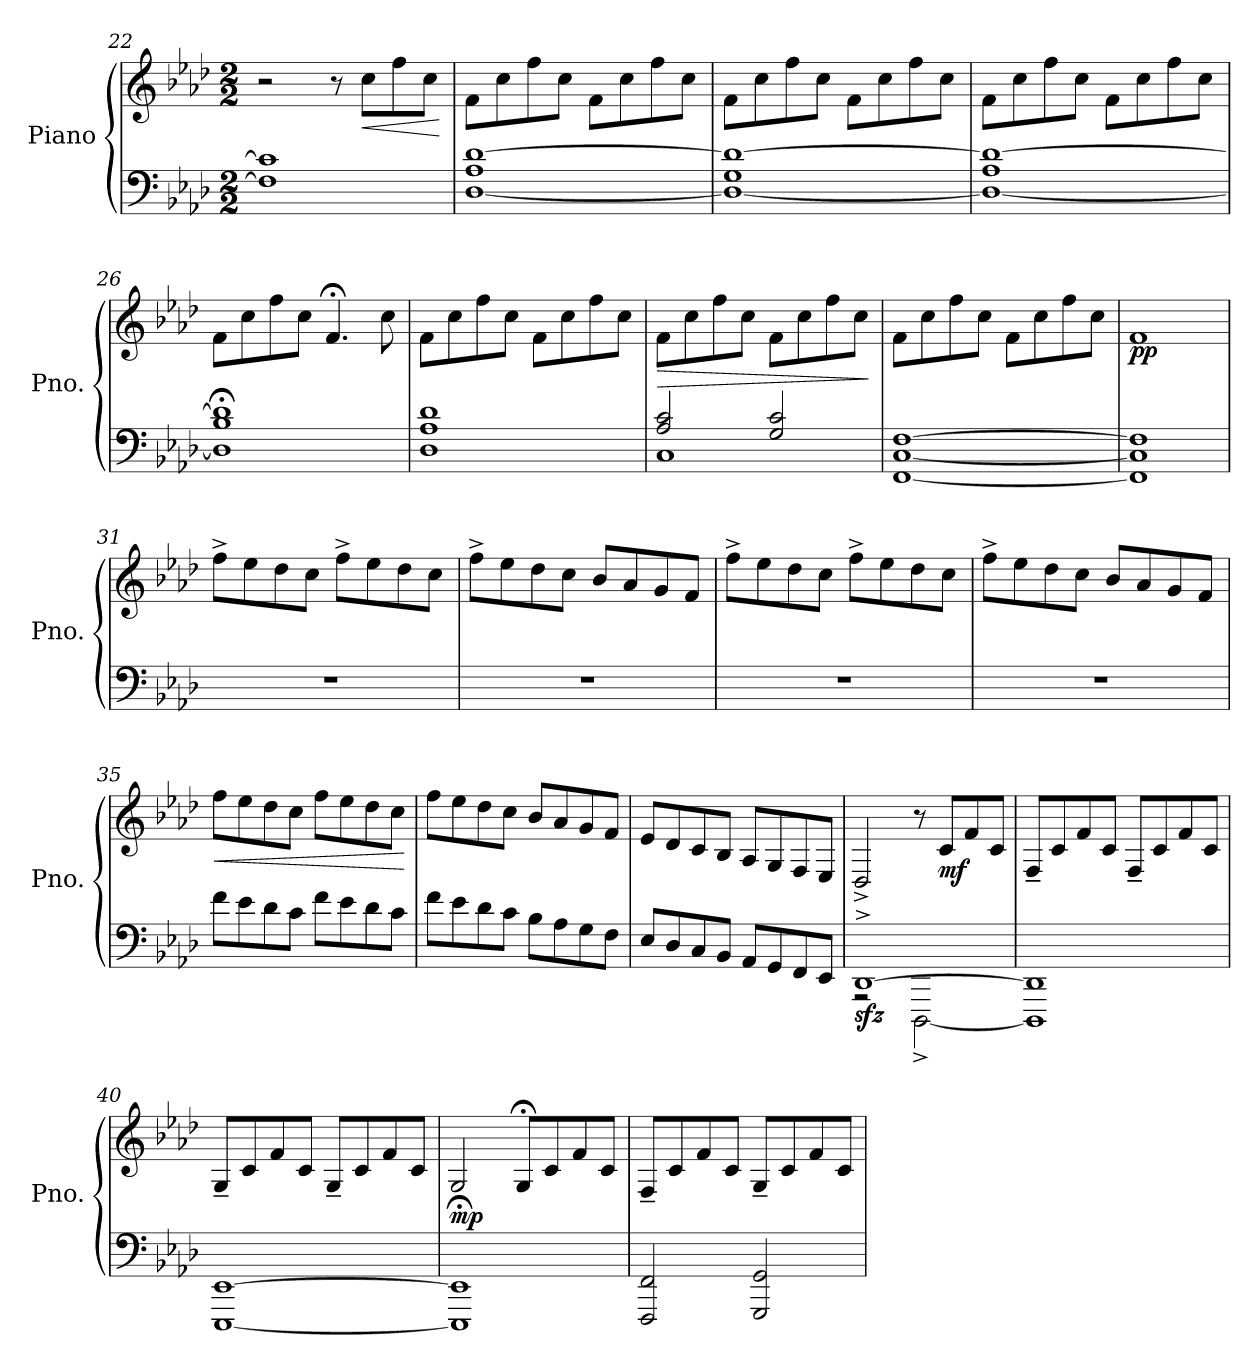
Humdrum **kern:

**kern	**kern	**dynam
*part1	*part1	*part1
*staff2	*staff1	*staff1/2
*I"Piano	*	*
*I'Pno.	*	*
*clefF4	*clefG2	*
*k[b-e-a-d-]	*k[b-e-a-d-]	*
*M2/2	*M2/2	*
=22	=22	=22
1F] 1c]	2r	.
.	8r	.
!	!	!LO:HP:b
.	8cc\L	<
.	8ff\	.
.	8cc\J	.
.	.	[
!!LO:PB:g=z
=23	=23	=23
[1D- 1A- [1d-	8f\L	.
.	8cc\	.
.	8ff\	.
.	8cc\J	.
.	8f\L	.
.	8cc\	.
.	8ff\	.
.	8cc\J	.
=24	=24	=24
1D-_ 1G 1d-_	8f\L	.
.	8cc\	.
.	8ff\	.
.	8cc\J	.
.	8f\L	.
.	8cc\	.
.	8ff\	.
.	8cc\J	.
=25	=25	=25
1D-_ 1A- 1d-_	8f\L	.
.	8cc\	.
.	8ff\	.
.	8cc\J	.
.	8f\L	.
.	8cc\	.
.	8ff\	.
.	8cc\J	.
=26	=26	=26
1D-];< 1B-;< 1d-];<	8f\L	.
.	8cc\	.
.	8ff\	.
.	8cc\J	.
.	4.f;</	.
.	8cc\	.
!!LO:LB:g=z
=27	=27	=27
1D- 1A- 1d-	8f\L	.
.	8cc\	.
.	8ff\	.
.	8cc\J	.
.	8f\L	.
.	8cc\	.
.	8ff\	.
.	8cc\J	.
=28	=28	=28
*^	*	*
!	!	!	!LO:HP:b
1C	2A-/ 2c/	8f\L	>
.	.	8cc\	.
.	.	8ff\	.
.	.	8cc\J	.
.	2G/ 2c/	8f\L	.
.	.	8cc\	.
.	.	8ff\	.
.	.	8cc\J	.
*v	*v	*	*
.	.	]
=29	=29	=29
[1FF [1C [1F	8f\L	.
.	8cc\	.
.	8ff\	.
.	8cc\J	.
.	8f\L	.
.	8cc\	.
.	8ff\	.
.	8cc\J	.
=30	=30	=30
!	!	!LO:DY:b
1FF] 1C] 1F]	1f	pp
!!LO:LB:g=z
=31	=31	=31
1r	8ff^\L	.
.	8ee-\	.
.	8dd-\	.
.	8cc\J	.
.	8ff^\L	.
.	8ee-\	.
.	8dd-\	.
.	8cc\J	.
=32	=32	=32
1r	8ff^\L	.
.	8ee-\	.
.	8dd-\	.
.	8cc\J	.
.	8b-/L	.
.	8a-/	.
.	8g/	.
.	8f/J	.
=33	=33	=33
1r	8ff^\L	.
.	8ee-\	.
.	8dd-\	.
.	8cc\J	.
.	8ff^\L	.
.	8ee-\	.
.	8dd-\	.
.	8cc\J	.
=34	=34	=34
1r	8ff^\L	.
.	8ee-\	.
.	8dd-\	.
.	8cc\J	.
.	8b-/L	.
.	8a-/	.
.	8g/	.
.	8f/J	.
!!LO:LB:g=z
=35	=35	=35
!	!	!LO:HP:b
8f\L	8ff\L	<
8e-\	8ee-\	.
8d-\	8dd-\	.
8c\J	8cc\J	.
8f\L	8ff\L	.
8e-\	8ee-\	.
8d-\	8dd-\	.
8c\J	8cc\J	.
.	.	[
=36	=36	=36
8f\L	8ff\L	.
8e-\	8ee-\	.
8d-\	8dd-\	.
8c\J	8cc\J	.
8B-\L	8b-/L	.
8A-\	8a-/	.
8G\	8g/	.
8F\J	8f/J	.
=37	=37	=37
8E-/L	8e-/L	.
8D-/	8d-/	.
8C/	8c/	.
8BB-/J	8B-/J	.
8AA-/L	8A-/L	.
8GG/	8G/	.
8FF/	8F/	.
8EE-/J	8E-/J	.
=38	=38	=38
*^	*	*
!	!	!	!LO:DY:b=2
[1DD-^	2rAAA	2D-^/	sfz
.	[2DDD-^\	8r	.
!	!	!	!LO:DY:b
.	.	8c/L	mf
.	.	8f/	.
.	.	8c/J	.
!!LO:LB:g=z
=39	=39	=39	=39
1DD-]	1DDD-]	8F~/L	.
.	.	8c/	.
.	.	8f/	.
.	.	8c/J	.
.	.	8F~/L	.
.	.	8c/	.
.	.	8f/	.
.	.	8c/J	.
*v	*v	*	*
=40	=40	=40
[1EEE- [1EE-	8G~/L	.
.	8c/	.
.	8f/	.
.	8c/J	.
.	8G~/L	.
.	8c/	.
.	8f/	.
.	8c/J	.
=41	=41	=41
!	!	!LO:DY:a=2
1EEE-];< 1EE-];<	2G/	mp
.	8G;</L	.
.	8c/	.
.	8f/	.
.	8c/J	.
=42	=42	=42
2FFF/ 2FF/	8F~/L	.
.	8c/	.
.	8f/	.
.	8c/J	.
2GGG/ 2GG/	8G~/L	.
.	8c/	.
.	8f/	.
.	8c/J	.
=	=	=
*-	*-	*-
